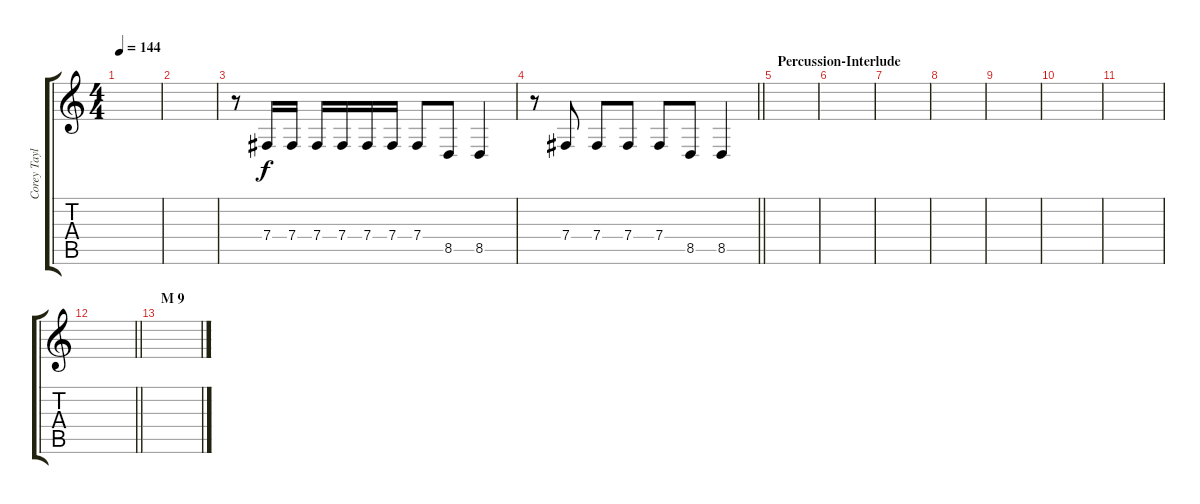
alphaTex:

\track ("Corey Taylor" "Corey Tayl") {instrument lead2sawtooth}
\staff {score tabs}
\tuning (Db4 Ab3 E3 B2 Gb2 B1) {hide}
\ts (4 4)
\tempo 144
\clef g2
\ks c
|
|
r.8 7.4.16 7.4.16 7.4.16 7.4.16 7.4.16 7.4.16 7.4.8 8.5.8 8.5.4 |
\barLineRight lightlight
r.8 7.4.8 7.4.8 7.4.8 7.4.8 8.5.8 8.5.4 |
\section ("" "Percussion-Interlude")
|
|
|
|
|
|
|
\barLineRight lightlight
|
\section ("" "M 9")
